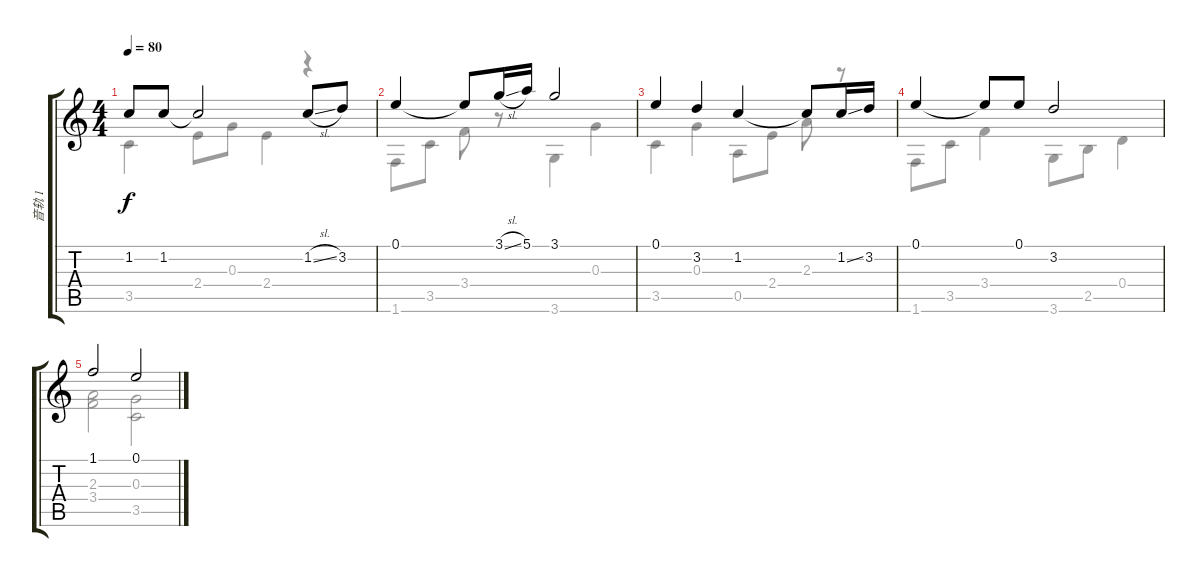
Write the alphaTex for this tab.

\track ("音轨 1" "音轨 1") {instrument acousticguitarnylon}
\staff {score tabs}
\tuning (E4 B3 G3 D3 A2 E2) {hide}
\voice
\ts (4 4)
\tempo 80
\clef g2
\ks c
1.2.8{dy f} 1.2.8 1.2{t}.2 1.2{sl}.8 3.2.8 |
0.1.4 0.1{t}.8 3.1{sl}.16 5.1.16 3.1.2 |
0.1.4 3.2.4 1.2.4 1.2{t}.8 1.2{ss}.16 3.2.16 |
0.1.4 0.1{t}.8 0.1.8 3.2.2 |
1.1.2 0.1.2
\voice
\clef g2
\ottava regular
\simile none
\ks c
3.5.4{dy f} 2.4.8 0.3.8 2.4.4 r.4 |
1.6.8 3.5.8 3.4.8 r.8 3.6.4 0.3.4 |
3.5.4 0.3.4 0.5.8 2.4.8 2.3.8 r.8 |
1.6.8 3.5.8 3.4.4 3.6.8 2.5.8 0.4.4 |
(2.3 3.4).2 (0.3 3.5).2
